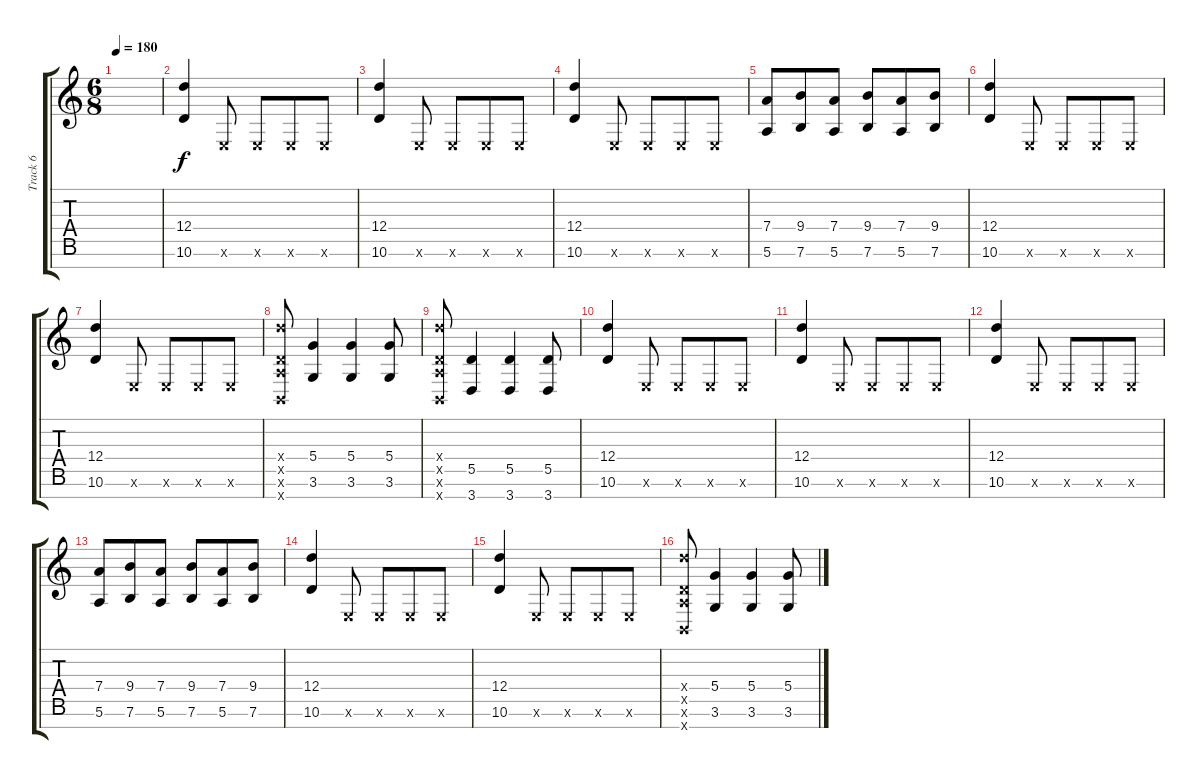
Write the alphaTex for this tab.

\track ("Track 6" "Track 6") {instrument electricguitarclean}
\staff {score tabs}
\tuning (E4 B3 G3 D3 A2 E2 B1) {hide}
\ts (6 8)
\tempo 180
\clef g2
\ks c
|
(12.4 10.6).4 0.6{x}.8 0.6{x}.8 0.6{x}.8 0.6{x}.8 |
(12.4 10.6).4 0.6{x}.8 0.6{x}.8 0.6{x}.8 0.6{x}.8 |
(12.4 10.6).4 0.6{x}.8 0.6{x}.8 0.6{x}.8 0.6{x}.8 |
(7.4 5.6).8 (9.4 7.6).8 (7.4 5.6).8 (9.4 7.6).8 (7.4 5.6).8 (9.4 7.6).8 |
(12.4 10.6).4 0.6{x}.8 0.6{x}.8 0.6{x}.8 0.6{x}.8 |
(12.4 10.6).4 0.6{x}.8 0.6{x}.8 0.6{x}.8 0.6{x}.8 |
(12.4{x} 0.5{x} 10.6{x} 0.7{x}).8 (5.4 3.6).4 (5.4 3.6).4 (5.4 3.6).8 |
(12.4{x} 0.5{x} 10.6{x} 0.7{x}).8 (5.5 3.7).4 (5.5 3.7).4 (5.5 3.7).8 |
(12.4 10.6).4 0.6{x}.8 0.6{x}.8 0.6{x}.8 0.6{x}.8 |
(12.4 10.6).4 0.6{x}.8 0.6{x}.8 0.6{x}.8 0.6{x}.8 |
(12.4 10.6).4 0.6{x}.8 0.6{x}.8 0.6{x}.8 0.6{x}.8 |
(7.4 5.6).8 (9.4 7.6).8 (7.4 5.6).8 (9.4 7.6).8 (7.4 5.6).8 (9.4 7.6).8 |
(12.4 10.6).4 0.6{x}.8 0.6{x}.8 0.6{x}.8 0.6{x}.8 |
(12.4 10.6).4 0.6{x}.8 0.6{x}.8 0.6{x}.8 0.6{x}.8 |
(12.4{x} 0.5{x} 10.6{x} 0.7{x}).8 (5.4 3.6).4 (5.4 3.6).4 (5.4 3.6).8
